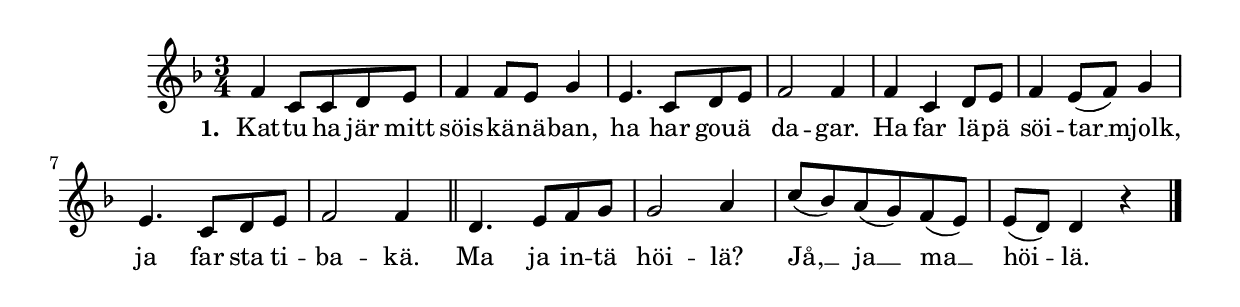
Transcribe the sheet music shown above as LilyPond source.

{
\time 3/4
\key f \major

 f'4 c'8 c' d' e'  | 
 f'4 f'8 e' g'4  | 
 e'4. c'8 d' e'  | 
 f'2 f'4  | 
 f' c' d'8 e'  | 
 f'4 e'8-( f'-) g'4  | 
 e'4. c'8 d' e'  | 
 f'2 f'4 \bar "||" |
 d'4. e'8 f' g'  | 
 g'2 a'4  | 
 c''8-( bes'-) a'-( g'-) f'-( e'-)  | 
 e'-( d'-) d'4 r \bar "|." |
 }
 \addlyrics {
     \set stanza = #"1. "
     Kat -- tu ha jär mitt söis -- kä -- nä -- ban, ha har gou -- ä
     da -- gar. Ha far lä -- pä söi -- tar __ mjolk, ja far sta ti -- ba -- kä.
     Ma ja in -- tä höi -- lä? Jå, __ ja __ ma  __ höi --  -- lä.
}
